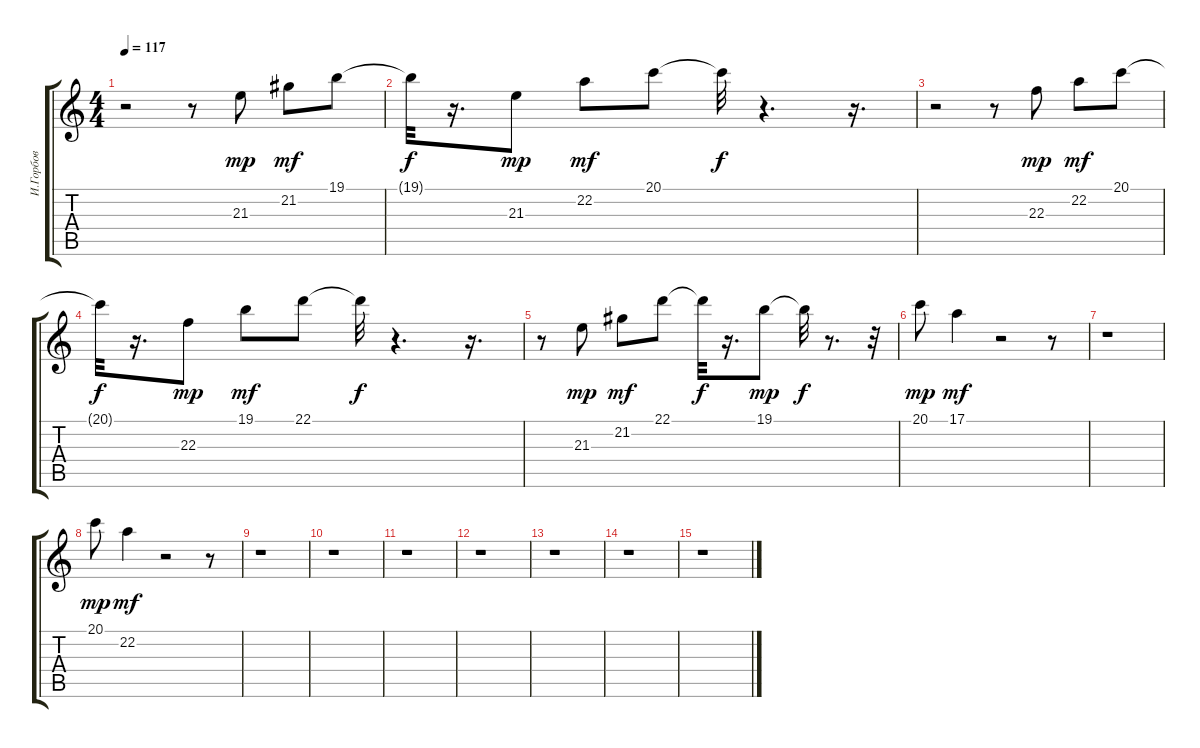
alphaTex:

\track ("И.Горбов" "И.Горбов") {instrument pizzicatostrings}
\staff {score tabs}
\tuning (E4 B3 G3 D3 A2 E2) {hide}
\ts (4 4)
\tempo 117
\clef g2
\ks c
r.2{dy f} r.8 21.3.8{dy mp} 21.2.8{dy mf} 19.1.8 |
19.1{t}.32{dy f} r.16{d} 21.3.8{dy mp} 22.2.8{dy mf} 20.1.8 20.1{t}.32{dy f} r.4{d} r.16{d} |
r.2 r.8 22.3.8{dy mp} 22.2.8{dy mf} 20.1.8 |
20.1{t}.32{dy f} r.16{d} 22.3.8{dy mp} 19.1.8{dy mf} 22.1.8 22.1{t}.32{dy f} r.4{d} r.16{d} |
r.8 21.3.8{dy mp} 21.2.8{dy mf} 22.1.8 22.1{t}.32{dy f} r.16{d} 19.1.8{dy mp} 19.1{t}.32{dy f} r.8{d} r.32 |
20.1.8{dy mp} 17.1.4{dy mf} r.2 r.8 |
r.1 |
20.1.8{dy mp} 22.2.4{dy mf} r.2 r.8 |
r.1 |
r.1 |
r.1 |
r.1 |
r.1 |
r.1 |
r.1
